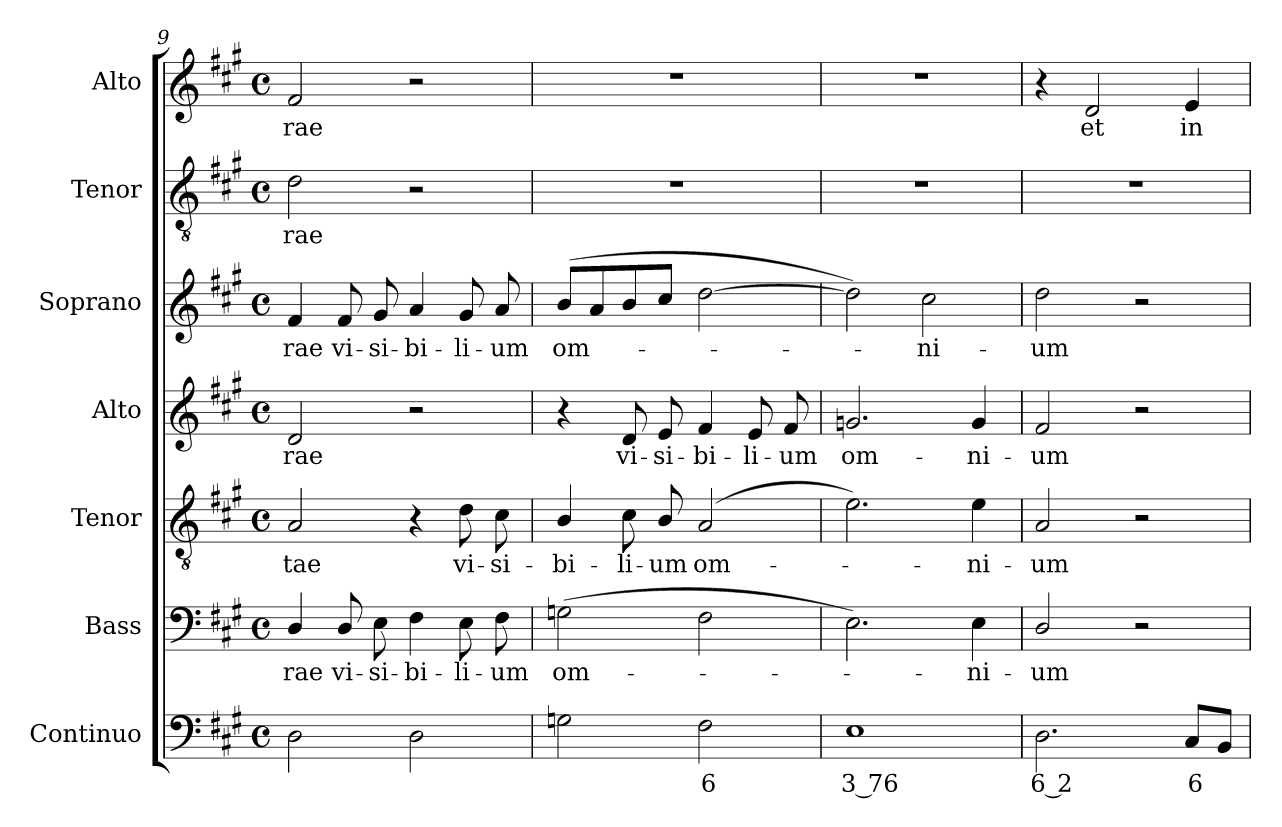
**kern	**text	**kern	**text	**kern	**text	**kern	**text	**kern	**text	**kern	**text	**kern	**text
*part7	*part7	*part6	*part6	*part5	*part5	*part4	*part4	*part3	*part3	*part2	*part2	*part1	*part1
*staff7	*staff7	*staff6	*staff6	*staff5	*staff5	*staff4	*staff4	*staff3	*staff3	*staff2	*staff2	*staff1	*staff1
*I"Continuo	*	*I"Bass	*	*I"Tenor	*	*I"Alto	*	*I"Soprano	*	*I"Tenor	*	*I"Alto	*
*I'Cont.	*	*I'B.	*	*I'T.	*	*I'A.	*	*I'S.	*	*I'T.	*	*I'A.	*
*clefF4	*	*clefF4	*	*clefGv2	*	*clefG2	*	*clefG2	*	*clefGv2	*	*clefG2	*
*	*	*	*	*ITrd7c12	*	*	*	*	*	*ITrd7c12	*	*	*
*k[f#c#g#]	*	*k[f#c#g#]	*	*k[f#c#g#]	*	*k[f#c#g#]	*	*k[f#c#g#]	*	*k[f#c#g#]	*	*k[f#c#g#]	*
*A:	*	*A:	*	*A:	*	*A:	*	*A:	*	*A:	*	*A:	*
*M4/4	*	*M4/4	*	*M4/4	*	*M4/4	*	*M4/4	*	*M4/4	*	*M4/4	*
*met(c)	*	*met(c)	*	*met(c)	*	*met(c)	*	*met(c)	*	*met(c)	*	*met(c)	*
=9	=9	=9	=9	=9	=9	=9	=9	=9	=9	=9	=9	=9	=9
!	!	!	!LO:LY:b:color=#000000	!	!	!	!	!	!	!	!	!	!
!	!	!	!	!	!LO:LY:b:color=#000000	!	!	!	!	!	!	!	!
!	!	!	!	!	!	!	!LO:LY:b:color=#000000	!	!	!	!	!	!
!	!	!	!	!	!	!	!	!	!LO:LY:b:color=#000000	!	!	!	!
!	!	!	!	!	!	!	!	!	!	!	!LO:LY:b:color=#000000	!	!
!	!	!	!	!	!	!	!	!	!	!	!	!	!LO:LY:b:color=#000000
2Di\	.	4Di/	-rae	2AAi/	-tae	2di/	-rae	4f#i/	-rae	2Di\	-rae	2f#i/	-rae
!	!	!	!LO:LY:b:color=#000000	!	!	!	!	!	!	!	!	!	!
!	!	!	!	!	!	!	!	!	!LO:LY:b:color=#000000	!	!	!	!
.	.	8Di/	vi-	.	.	.	.	8f#i/	vi-	.	.	.	.
!	!	!	!LO:LY:b:color=#000000	!	!	!	!	!	!	!	!	!	!
!	!	!	!	!	!	!	!	!	!LO:LY:b:color=#000000	!	!	!	!
.	.	8Ei\	-si-	.	.	.	.	8g#i/	-si-	.	.	.	.
!	!	!	!LO:LY:b:color=#000000	!	!	!	!	!	!	!	!	!	!
!	!	!	!	!	!	!	!	!	!LO:LY:b:color=#000000	!	!	!	!
2Di\	.	4F#i\	-bi-	4r	.	2r	.	4ai/	-bi-	2r	.	2r	.
!	!	!	!LO:LY:b:color=#000000	!	!	!	!	!	!	!	!	!	!
!	!	!	!	!	!LO:LY:b:color=#000000	!	!	!	!	!	!	!	!
!	!	!	!	!	!	!	!	!	!LO:LY:b:color=#000000	!	!	!	!
.	.	8Ei\	-li-	8Di\	vi-	.	.	8g#i/	-li-	.	.	.	.
!	!	!	!LO:LY:b:color=#000000	!	!	!	!	!	!	!	!	!	!
!	!	!	!	!	!LO:LY:b:color=#000000	!	!	!	!	!	!	!	!
!	!	!	!	!	!	!	!	!	!LO:LY:b:color=#000000	!	!	!	!
.	.	8F#i\	-um	8C#i\	-si-	.	.	8ai/	-um	.	.	.	.
=10	=10	=10	=10	=10	=10	=10	=10	=10	=10	=10	=10	=10	=10
!	!	!	!LO:LY:b:color=#000000	!	!	!	!	!	!	!	!	!	!
!	!	!	!	!	!LO:LY:b:color=#000000	!	!	!	!	!	!	!	!
!	!	!	!	!	!	!	!	!	!LO:LY:b:color=#000000	!	!	!	!
2Gni\	.	(2Gni\	om-	4BBi/	-bi-	4r	.	(8bi/L	om-	1r	.	1r	.
.	.	.	.	.	.	.	.	8ai/	.	.	.	.	.
!	!	!	!	!	!LO:LY:b:color=#000000	!	!	!	!	!	!	!	!
!	!	!	!	!	!	!	!LO:LY:b:color=#000000	!	!	!	!	!	!
.	.	.	.	8C#i\	-li-	8di/	vi-	8bi/	.	.	.	.	.
!	!	!	!	!	!LO:LY:b:color=#000000	!	!	!	!	!	!	!	!
!	!	!	!	!	!	!	!LO:LY:b:color=#000000	!	!	!	!	!	!
.	.	.	.	8BBi/	-um	8ei/	-si-	8cc#i/J	.	.	.	.	.
!	!LO:LY:b:color=#000000	!	!	!	!	!	!	!	!	!	!	!	!
!	!	!	!	!	!LO:LY:b:color=#000000	!	!	!	!	!	!	!	!
!	!	!	!	!	!	!	!LO:LY:b:color=#000000	!	!	!	!	!	!
2F#i\	6	2F#i\	.	(2AAi/	om-	4f#i/	-bi-	[2ddi\	.	.	.	.	.
!	!	!	!	!	!	!	!LO:LY:b:color=#000000	!	!	!	!	!	!
.	.	.	.	.	.	8ei/	-li-	.	.	.	.	.	.
!	!	!	!	!	!	!	!LO:LY:b:color=#000000	!	!	!	!	!	!
.	.	.	.	.	.	8f#i/	-um	.	.	.	.	.	.
=11	=11	=11	=11	=11	=11	=11	=11	=11	=11	=11	=11	=11	=11
!	!LO:LY:b:color=#000000	!	!	!	!	!	!	!	!	!	!	!	!
!	!	!	!	!	!	!	!LO:LY:b:color=#000000	!	!	!	!	!	!
1Ei	3 76	2.Ei\)	.	2.Ei\)	.	2.gni/	om-	2ddi\])	.	1r	.	1r	.
!	!	!	!	!	!	!	!	!	!LO:LY:b:color=#000000	!	!	!	!
.	.	.	.	.	.	.	.	2cc#i\	-ni-	.	.	.	.
!	!	!	!LO:LY:b:color=#000000	!	!	!	!	!	!	!	!	!	!
!	!	!	!	!	!LO:LY:b:color=#000000	!	!	!	!	!	!	!	!
!	!	!	!	!	!	!	!LO:LY:b:color=#000000	!	!	!	!	!	!
.	.	4Ei\	-ni-	4Ei\	-ni-	4gi/	-ni-	.	.	.	.	.	.
=12	=12	=12	=12	=12	=12	=12	=12	=12	=12	=12	=12	=12	=12
!	!LO:LY:b:color=#000000	!	!	!	!	!	!	!	!	!	!	!	!
!	!	!	!LO:LY:b:color=#000000	!	!	!	!	!	!	!	!	!	!
!	!	!	!	!	!LO:LY:b:color=#000000	!	!	!	!	!	!	!	!
!	!	!	!	!	!	!	!LO:LY:b:color=#000000	!	!	!	!	!	!
!	!	!	!	!	!	!	!	!	!LO:LY:b:color=#000000	!	!	!	!
2.Di\	6 2	2Di/	-um	2AAi/	-um	2f#i/	-um	2ddi\	-um	1r	.	4r	.
!	!	!	!	!	!	!	!	!	!	!	!	!	!LO:LY:b:color=#000000
.	.	.	.	.	.	.	.	.	.	.	.	2di/	et
.	.	2r	.	2r	.	2r	.	2r	.	.	.	.	.
!	!LO:LY:b:color=#000000	!	!	!	!	!	!	!	!	!	!	!	!
!	!	!	!	!	!	!	!	!	!	!	!	!	!LO:LY:b:color=#000000
8C#i/L	6	.	.	.	.	.	.	.	.	.	.	4ei/	in-
8BBi/J	.	.	.	.	.	.	.	.	.	.	.	.	.
=	=	=	=	=	=	=	=	=	=	=	=	=	=
*-	*-	*-	*-	*-	*-	*-	*-	*-	*-	*-	*-	*-	*-
